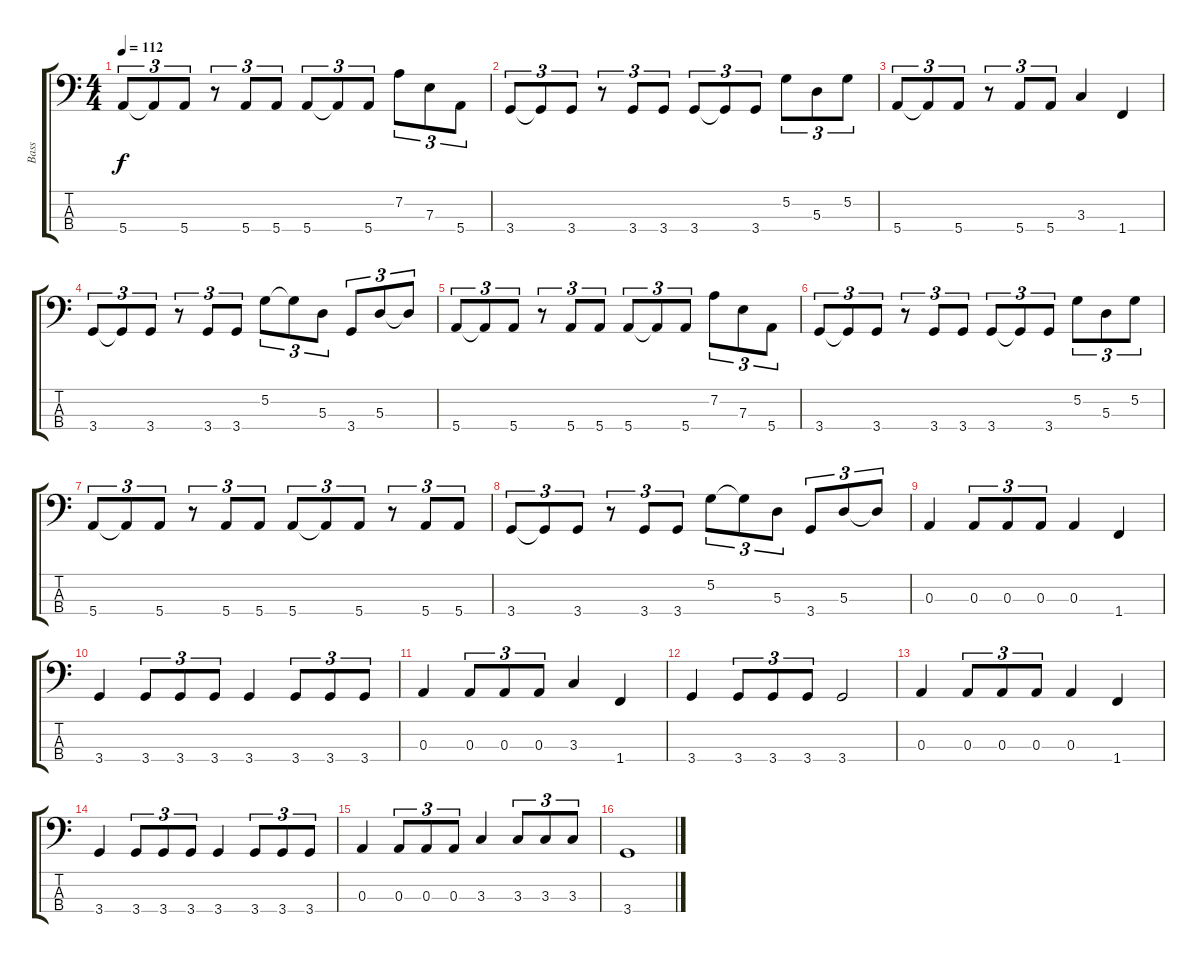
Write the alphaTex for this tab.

\track ("Bass" "Bass") {instrument electricbasspick}
\staff {score tabs}
\tuning (G2 D2 A1 E1) {hide}
\ts (4 4)
\tempo 112
\clef f4
\ks c
5.4.8{tu (3 2) dy f} 5.4{t}.8{tu (3 2)} 5.4.8{tu (3 2)} r.8{tu (3 2)} 5.4.8{tu (3 2)} 5.4.8{tu (3 2)} 5.4.8{tu (3 2)} 5.4{t}.8{tu (3 2)} 5.4.8{tu (3 2)} 7.2.8{tu (3 2)} 7.3.8{tu (3 2)} 5.4.8{tu (3 2)} |
3.4.8{tu (3 2)} 3.4{t}.8{tu (3 2)} 3.4.8{tu (3 2)} r.8{tu (3 2)} 3.4.8{tu (3 2)} 3.4.8{tu (3 2)} 3.4.8{tu (3 2)} 3.4{t}.8{tu (3 2)} 3.4.8{tu (3 2)} 5.2.8{tu (3 2)} 5.3.8{tu (3 2)} 5.2.8{tu (3 2)} |
5.4.8{tu (3 2)} 5.4{t}.8{tu (3 2)} 5.4.8{tu (3 2)} r.8{tu (3 2)} 5.4.8{tu (3 2)} 5.4.8{tu (3 2)} 3.3.4 1.4.4 |
3.4.8{tu (3 2)} 3.4{t}.8{tu (3 2)} 3.4.8{tu (3 2)} r.8{tu (3 2)} 3.4.8{tu (3 2)} 3.4.8{tu (3 2)} 5.2.8{tu (3 2)} 5.2{t}.8{tu (3 2)} 5.3.8{tu (3 2)} 3.4.8{tu (3 2)} 5.3.8{tu (3 2)} 5.3{t}.8{tu (3 2)} |
5.4.8{tu (3 2)} 5.4{t}.8{tu (3 2)} 5.4.8{tu (3 2)} r.8{tu (3 2)} 5.4.8{tu (3 2)} 5.4.8{tu (3 2)} 5.4.8{tu (3 2)} 5.4{t}.8{tu (3 2)} 5.4.8{tu (3 2)} 7.2.8{tu (3 2)} 7.3.8{tu (3 2)} 5.4.8{tu (3 2)} |
3.4.8{tu (3 2)} 3.4{t}.8{tu (3 2)} 3.4.8{tu (3 2)} r.8{tu (3 2)} 3.4.8{tu (3 2)} 3.4.8{tu (3 2)} 3.4.8{tu (3 2)} 3.4{t}.8{tu (3 2)} 3.4.8{tu (3 2)} 5.2.8{tu (3 2)} 5.3.8{tu (3 2)} 5.2.8{tu (3 2)} |
5.4.8{tu (3 2)} 5.4{t}.8{tu (3 2)} 5.4.8{tu (3 2)} r.8{tu (3 2)} 5.4.8{tu (3 2)} 5.4.8{tu (3 2)} 5.4.8{tu (3 2)} 5.4{t}.8{tu (3 2)} 5.4.8{tu (3 2)} r.8{tu (3 2)} 5.4.8{tu (3 2)} 5.4.8{tu (3 2)} |
3.4.8{tu (3 2)} 3.4{t}.8{tu (3 2)} 3.4.8{tu (3 2)} r.8{tu (3 2)} 3.4.8{tu (3 2)} 3.4.8{tu (3 2)} 5.2.8{tu (3 2)} 5.2{t}.8{tu (3 2)} 5.3.8{tu (3 2)} 3.4.8{tu (3 2)} 5.3.8{tu (3 2)} 5.3{t}.8{tu (3 2)} |
0.3.4 0.3.8{tu (3 2)} 0.3.8{tu (3 2)} 0.3.8{tu (3 2)} 0.3.4 1.4.4 |
3.4.4 3.4.8{tu (3 2)} 3.4.8{tu (3 2)} 3.4.8{tu (3 2)} 3.4.4 3.4.8{tu (3 2)} 3.4.8{tu (3 2)} 3.4.8{tu (3 2)} |
0.3.4 0.3.8{tu (3 2)} 0.3.8{tu (3 2)} 0.3.8{tu (3 2)} 3.3.4 1.4.4 |
3.4.4 3.4.8{tu (3 2)} 3.4.8{tu (3 2)} 3.4.8{tu (3 2)} 3.4.2 |
0.3.4 0.3.8{tu (3 2)} 0.3.8{tu (3 2)} 0.3.8{tu (3 2)} 0.3.4 1.4.4 |
3.4.4 3.4.8{tu (3 2)} 3.4.8{tu (3 2)} 3.4.8{tu (3 2)} 3.4.4 3.4.8{tu (3 2)} 3.4.8{tu (3 2)} 3.4.8{tu (3 2)} |
0.3.4 0.3.8{tu (3 2)} 0.3.8{tu (3 2)} 0.3.8{tu (3 2)} 3.3.4 3.3.8{tu (3 2)} 3.3.8{tu (3 2)} 3.3.8{tu (3 2)} |
3.4.1
